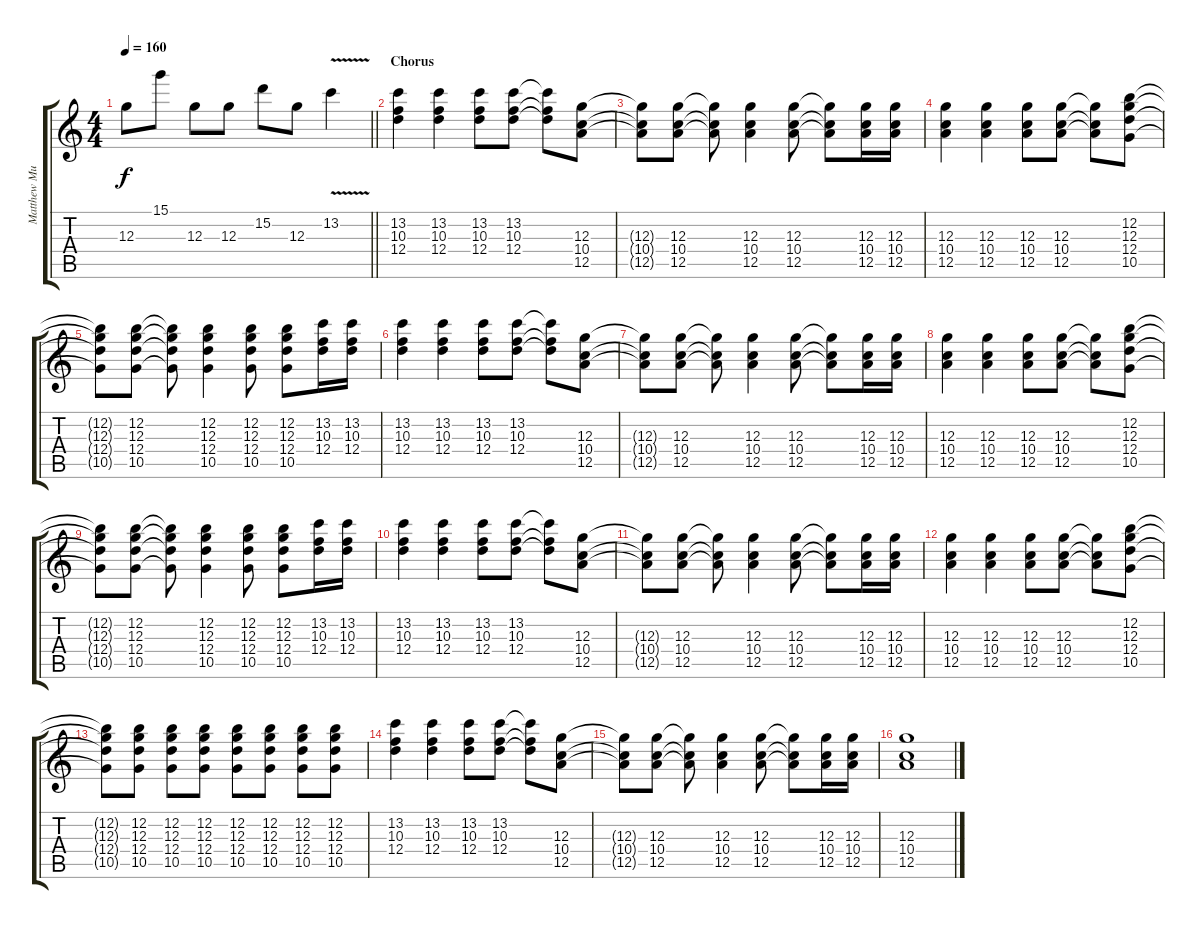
\track ("Matthew Murphy" "Matthew Mu") {instrument overdrivenguitar}
\staff {score tabs}
\tuning (E4 B3 G3 D3 A2 E2) {hide}
\ts (4 4)
\tempo 160
\clef g2
\barLineRight lightlight
\ks c
12.3{t}.8{dy f} 15.1.8 12.3.8 12.3.8 15.2.8 12.3.8 13.2{v}.4 |
\section ("" "Chorus")
(13.2 10.3 12.4).4 (13.2 10.3 12.4).4 (13.2 10.3 12.4).8 (13.2 10.3 12.4).8 (13.2{t} 10.3{t} 12.4{t}).8 (12.3 10.4 12.5).8 |
(12.3{t} 10.4{t} 12.5{t}).8 (12.3 10.4 12.5).8 (12.3{t} 10.4{t} 12.5{t}).8 (12.3 10.4 12.5).4 (12.3 10.4 12.5).8 (12.3{t} 10.4{t} 12.5{t}).8 (12.3 10.4 12.5).16 (12.3 10.4 12.5).16 |
(12.3 10.4 12.5).4 (12.3 10.4 12.5).4 (12.3 10.4 12.5).8 (12.3 10.4 12.5).8 (12.3{t} 10.4{t} 12.5{t}).8 (12.2 12.3 12.4 10.5).8 |
(12.2{t} 12.3{t} 12.4{t} 10.5{t}).8 (12.2 12.3 12.4 10.5).8 (12.2{t} 12.3{t} 12.4{t} 10.5{t}).8 (12.2 12.3 12.4 10.5).4 (12.2 12.3 12.4 10.5).8 (12.2 12.3 12.4 10.5).8 (13.2 10.3 12.4).16 (13.2 10.3 12.4).16 |
(13.2 10.3 12.4).4 (13.2 10.3 12.4).4 (13.2 10.3 12.4).8 (13.2 10.3 12.4).8 (13.2{t} 10.3{t} 12.4{t}).8 (12.3 10.4 12.5).8 |
(12.3{t} 10.4{t} 12.5{t}).8 (12.3 10.4 12.5).8 (12.3{t} 10.4{t} 12.5{t}).8 (12.3 10.4 12.5).4 (12.3 10.4 12.5).8 (12.3{t} 10.4{t} 12.5{t}).8 (12.3 10.4 12.5).16 (12.3 10.4 12.5).16 |
(12.3 10.4 12.5).4 (12.3 10.4 12.5).4 (12.3 10.4 12.5).8 (12.3 10.4 12.5).8 (12.3{t} 10.4{t} 12.5{t}).8 (12.2 12.3 12.4 10.5).8 |
(12.2{t} 12.3{t} 12.4{t} 10.5{t}).8 (12.2 12.3 12.4 10.5).8 (12.2{t} 12.3{t} 12.4{t} 10.5{t}).8 (12.2 12.3 12.4 10.5).4 (12.2 12.3 12.4 10.5).8 (12.2 12.3 12.4 10.5).8 (13.2 10.3 12.4).16 (13.2 10.3 12.4).16 |
(13.2 10.3 12.4).4 (13.2 10.3 12.4).4 (13.2 10.3 12.4).8 (13.2 10.3 12.4).8 (13.2{t} 10.3{t} 12.4{t}).8 (12.3 10.4 12.5).8 |
(12.3{t} 10.4{t} 12.5{t}).8 (12.3 10.4 12.5).8 (12.3{t} 10.4{t} 12.5{t}).8 (12.3 10.4 12.5).4 (12.3 10.4 12.5).8 (12.3{t} 10.4{t} 12.5{t}).8 (12.3 10.4 12.5).16 (12.3 10.4 12.5).16 |
(12.3 10.4 12.5).4 (12.3 10.4 12.5).4 (12.3 10.4 12.5).8 (12.3 10.4 12.5).8 (12.3{t} 10.4{t} 12.5{t}).8 (12.2 12.3 12.4 10.5).8 |
(12.2{t} 12.3{t} 12.4{t} 10.5{t}).8 (12.2 12.3 12.4 10.5).8 (12.2 12.3 12.4 10.5).8 (12.2 12.3 12.4 10.5).8 (12.2 12.3 12.4 10.5).8 (12.2 12.3 12.4 10.5).8 (12.2 12.3 12.4 10.5).8 (12.2 12.3 12.4 10.5).8 |
(13.2 10.3 12.4).4 (13.2 10.3 12.4).4 (13.2 10.3 12.4).8 (13.2 10.3 12.4).8 (13.2{t} 10.3{t} 12.4{t}).8 (12.3 10.4 12.5).8 |
(12.3{t} 10.4{t} 12.5{t}).8 (12.3 10.4 12.5).8 (12.3{t} 10.4{t} 12.5{t}).8 (12.3 10.4 12.5).4 (12.3 10.4 12.5).8 (12.3{t} 10.4{t} 12.5{t}).8 (12.3 10.4 12.5).16 (12.3 10.4 12.5).16 |
(12.3 10.4 12.5).1
